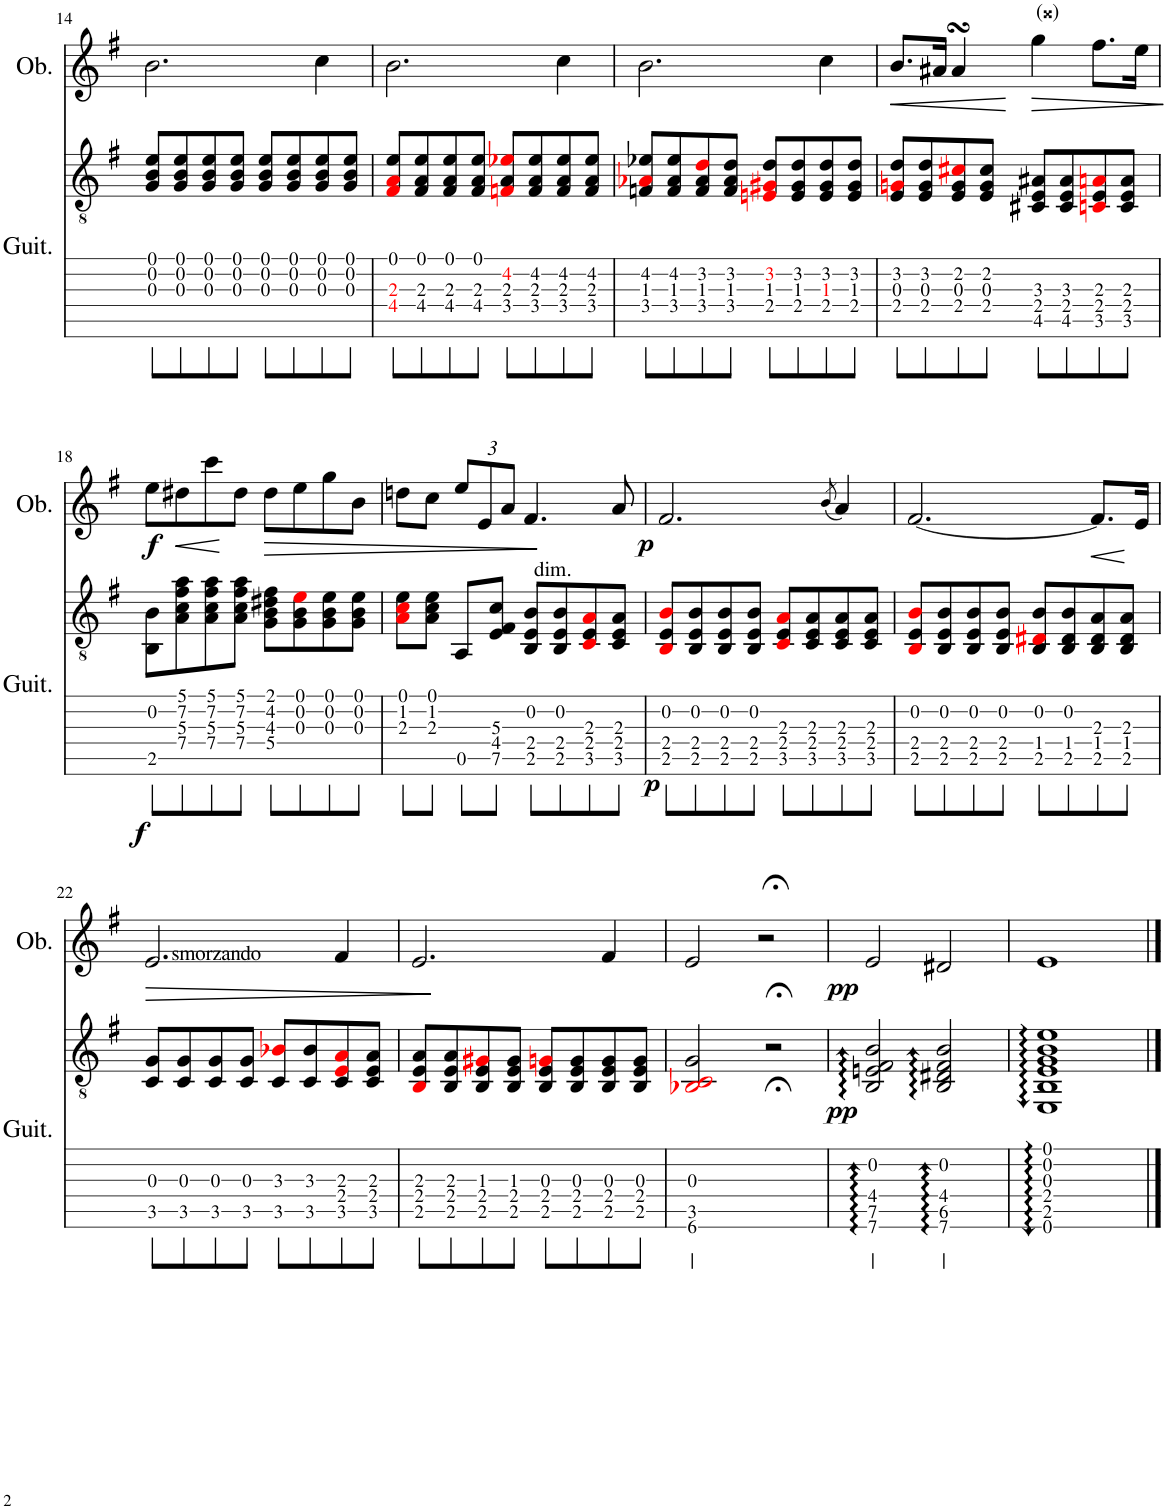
**kern	**kern	**dynam	**kern	**dynam
*part2	*part2	*part2	*part1	*part1
*staff3	*staff2	*staff2/3	*staff1	*staff1
*I"Guitar	*	*	*I"Oboe	*
*I'Guit.	*	*	*I'Ob.	*
!!LO:PB:g=z
*	*clefGv2	*	*clefG2	*
*k[f#]	*k[f#]	*	*k[f#]	*
*M4/4	*M4/4	*	*M4/4	*
=14	=14	=14	=14	=14
8G\ 8B\ 8e\L	8G/ 8B/ 8e/L	.	2.b\	.
8G\ 8B\ 8e\	8G/ 8B/ 8e/	.	.	.
8G\ 8B\ 8e\	8G/ 8B/ 8e/	.	.	.
8G\ 8B\ 8e\J	8G/ 8B/ 8e/J	.	.	.
8G\ 8B\ 8e\L	8G/ 8B/ 8e/L	.	.	.
8G\ 8B\ 8e\	8G/ 8B/ 8e/	.	.	.
8G\ 8B\ 8e\	8G/ 8B/ 8e/	.	4cc\	.
8G\ 8B\ 8e\J	8G/ 8B/ 8e/J	.	.	.
=15	=15	=15	=15	=15
8F#i\ 8Ai\ 8e\L	8F#i/ 8Ai/ 8e/L	.	2.b\	.
8F#\ 8A\ 8e\	8F#/ 8A/ 8e/	.	.	.
8F#\ 8A\ 8e\	8F#/ 8A/ 8e/	.	.	.
8F#\ 8A\ 8e\J	8F#/ 8A/ 8e/J	.	.	.
8F\ 8A\ 8e-Xi\L	8Fni/ 8A/ 8e-Xi/L	.	.	.
8F\ 8A\ 8e-\	8F/ 8A/ 8e-/	.	.	.
8F\ 8A\ 8e-\	8F/ 8A/ 8e-/	.	4cc\	.
8F\ 8A\ 8e-\J	8F/ 8A/ 8e-/J	.	.	.
=16	=16	=16	=16	=16
8Fn\ 8A-X\ 8e-X\L	8Fn/ 8A-Xi/ 8e-X/L	.	2.b\	.
8F\ 8A-\ 8e-\	8F/ 8A-/ 8e-/	.	.	.
8F\ 8A-\ 8d\	8F/ 8A-/ 8di/	.	.	.
8F\ 8A-\ 8d\J	8F/ 8A-/ 8d/J	.	.	.
8En\ 8G#\ 8di\L	8Eni/ 8G#Xi/ 8d/L	.	.	.
8E\ 8G#\ 8d\	8E/ 8G#/ 8d/	.	.	.
8E\ 8G#Xi\ 8d\	8E/ 8G#/ 8d/	.	4cc\	.
8E\ 8G#\ 8d\J	8E/ 8G#/ 8d/J	.	.	.
=17	=17	=17	=17	=17
!	!	!	!	!LO:HP:b
*	*	*	*^	*
8E\ 8Gn\ 8d\L	8E/ 8Gni/ 8d/L	.	8.b/L	4.ryy	<
8E\ 8G\ 8d\	8E/ 8G/ 8d/	.	.	.	.
.	.	.	16a#X/Jk	.	[
!	!	!	!LO:TX:a:t=(𝄪)	!	!
8E\ 8G\ 8c#\	8E/ 8G/ 8c#Xi/	.	4a#sSsS/	.	.
8E\ 8G\ 8c#\J	8E/ 8G/ 8c#/J	.	.	32b!	.
.	.	.	.	32a#!	.
.	.	.	.	32g##X!	.
.	.	.	.	32a#!	.
!	!	!	!	!	!LO:HP:b
8C#\ 8E\ 8A#\L	8C#X/ 8E/ 8A#X/L	.	4gg\	2ryy	>
8C#\ 8E\ 8A#\	8C#/ 8E/ 8A#/	.	.	.	.
8C\ 8E\ 8A\	8Cni/ 8E/ 8Ani/	.	8.ff#\L	.	]
8C\ 8E\ 8A\J	8C/ 8E/ 8A/J	.	.	.	.
.	.	.	16ee\Jk	.	.
*	*	*	*v	*v	*
!!LO:LB:g=z
=18	=18	=18	=18	=18
!	!	!LO:DY:b=2	!	!LO:DY:b
8BB\ 8B\L	8BB\ 8B\L	f	8ee\L	f
!	!	!	!	!LO:HP:b
8A\ 8c\ 8f#\ 8a\	8A\ 8c\ 8f#\ 8a\	.	8dd#X\	<
8A\ 8c\ 8f#\ 8a\	8A\ 8c\ 8f#\ 8a\	.	8ccc\	[
8A\ 8c\ 8f#\ 8a\J	8A\ 8c\ 8f#\ 8a\J	.	8dd#\J	.
!	!	!	!	!LO:HP:b
8G\ 8B\ 8d#\ 8f#\L	8G\ 8B\ 8d#X\ 8f#\L	.	8dd#\L	>
8G\ 8B\ 8e\	8G\ 8B\ 8ei\	.	8ee\	]
8G\ 8B\ 8e\	8G\ 8B\ 8e\	.	8gg\	.
8G\ 8B\ 8e\J	8G\ 8B\ 8e\J	.	8b\J	.
=19	=19	=19	=19	=19
8A\ 8c\ 8e\L	8Ai\ 8ci\ 8e\L	.	8ddn\L	.
8A\ 8c\ 8e\J	8A\ 8c\ 8e\J	.	8cc\J	.
*	*	*	*Xbrackettup	*
8AA\L	8AA/L	.	12ee/L	.
.	.	.	12e/	.
8E\ 8F#\ 8c\J	8E/ 8F#/ 8c/J	.	.	.
.	.	.	12a/J	.
!	!	!	!LO:TX:b:t=dim.	!
8BB\ 8E\ 8B\L	8BB/ 8E/ 8B/L	.	4.f#/	.
8BB\ 8E\ 8B\	8BB/ 8E/ 8B/	.	.	.
8C\ 8E\ 8A\	8Ci/ 8E/ 8Ai/	.	.	.
8C\ 8E\ 8A\J	8C/ 8E/ 8A/J	.	8a/	.
=20	=20	=20	=20	=20
!	!	!LO:DY:b=2	!	!LO:DY:b
8BB\ 8E\ 8B\L	8BBi/ 8E/ 8Bi/L	p	2.f#/	p
8BB\ 8E\ 8B\	8BB/ 8E/ 8B/	.	.	.
8BB\ 8E\ 8B\	8BB/ 8E/ 8B/	.	.	.
8BB\ 8E\ 8B\J	8BB/ 8E/ 8B/J	.	.	.
8C\ 8E\ 8A\L	8Ci/ 8E/ 8Ai/L	.	.	.
8C\ 8E\ 8A\	8C/ 8E/ 8A/	.	.	.
.	.	.	(8qb/	.
8C\ 8E\ 8A\	8C/ 8E/ 8A/	.	4a/)	.
8C\ 8E\ 8A\J	8C/ 8E/ 8A/J	.	.	.
=21	=21	=21	=21	=21
8BB\ 8E\ 8B\L	8BBi/ 8E/ 8Bi/L	.	[2.f#/	.
8BB\ 8E\ 8B\	8BB/ 8E/ 8B/	.	.	.
8BB\ 8E\ 8B\	8BB/ 8E/ 8B/	.	.	.
8BB\ 8E\ 8B\J	8BB/ 8E/ 8B/J	.	.	.
8BB\ 8D#\ 8B\L	8BB/ 8D#Xi/ 8B/L	.	.	.
8BB\ 8D#\ 8B\	8BB/ 8D#/ 8B/	.	.	.
!	!	!	!	!LO:HP:b
8BB\ 8D#\ 8A\	8BB/ 8D#/ 8A/	.	8.f#/L]	<
8BB\ 8D#\ 8A\J	8BB/ 8D#/ 8A/J	.	.	.
.	.	.	16e/Jk	[
!!LO:LB:g=z
=22	=22	=22	=22	=22
!	!	!	!LO:TX:a:t=smorzando	!
!	!	!	!	!LO:HP:b
8C\ 8G\L	8C/ 8G/L	.	2.e/	>
8C\ 8G\	8C/ 8G/	.	.	.
8C\ 8G\	8C/ 8G/	.	.	.
8C\ 8G\J	8C/ 8G/J	.	.	.
8C\ 8B-\L	8C/ 8B-Xi/L	.	.	.
8C\ 8B-\	8C/ 8B-/	.	.	.
8C\ 8E\ 8A\	8C/ 8Ei/ 8Ai/	.	4f#/	]
8C\ 8E\ 8A\J	8C/ 8E/ 8A/J	.	.	.
=23	=23	=23	=23	=23
8BB\ 8E\ 8A\L	8BBi/ 8E/ 8A/L	.	2.e/	.
8BB\ 8E\ 8A\	8BB/ 8E/ 8A/	.	.	.
8BB\ 8E\ 8G#\	8BB/ 8E/ 8G#Xi/	.	.	.
8BB\ 8E\ 8G#\J	8BB/ 8E/ 8G#/J	.	.	.
8BB\ 8E\ 8G\L	8BB/ 8E/ 8Gni/L	.	.	.
8BB\ 8E\ 8G\	8BB/ 8E/ 8G/	.	.	.
8BB\ 8E\ 8G\	8BB/ 8E/ 8G/	.	4f#/	.
8BB\ 8E\ 8G\J	8BB/ 8E/ 8G/J	.	.	.
=24	=24	=24	=24	=24
2BB-\ 2C\ 2G\	2BB-Xi/ 2Ci/ 2G/	.	2e/	.
2r;<	2r;<	.	2r;<	.
=25	=25	=25	=25	=25
!	!	!LO:DY:b	!	!LO:DY:b
2BB\:: 2En\:: 2F#\:: 2B\::	2BB/:: 2En/:: 2F#/:: 2B/::	pp	2e/	pp
2BB\:: 2D#\:: 2F#\:: 2B\::	2BB/:: 2D#X/:: 2F#/:: 2B/::	.	2d#X/	.
=26	=26	=26	=26	=26
1EE:: 1BB:: 1E:: 1G:: 1B:: 1e::	1EE:: 1BB:: 1E:: 1G:: 1B:: 1e::	.	1e	.
==	==	==	==	==
*-	*-	*-	*-	*-
